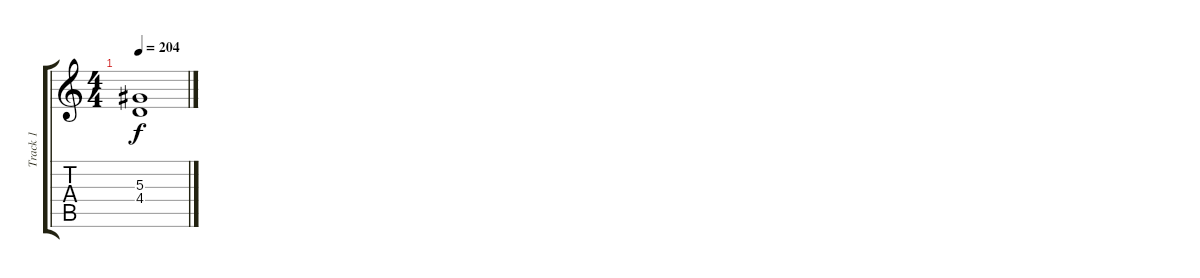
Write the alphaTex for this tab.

\track ("Track 1" "Track 1") {instrument distortionguitar}
\staff {score tabs}
\tuning (C4 G3 Eb3 Bb2 F2 C2) {hide}
\ts (4 4)
\tempo 204
\clef g2
\ks c
(5.3{t} 4.4{t}).1{dy f}
